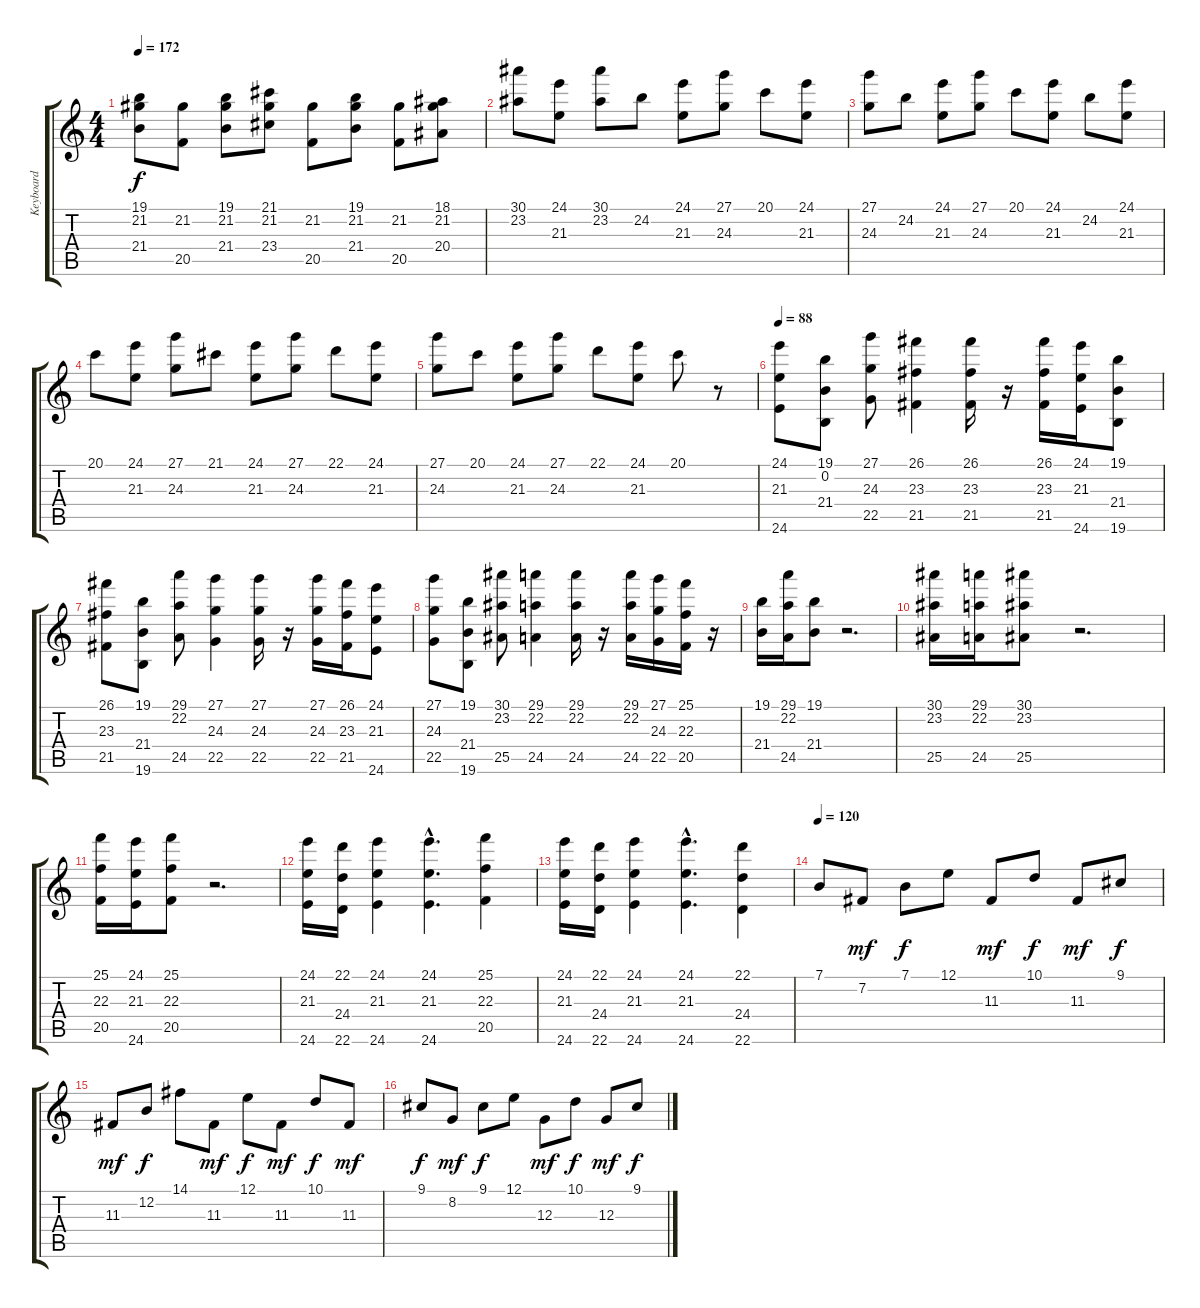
\track ("Keyboard" "Keyboard") {instrument stringensemble1}
\staff {score tabs}
\tuning (E4 B3 G3 D3 A2 E2) {hide}
\ts (4 4)
\tempo 172
\clef g2
\ks c
(19.1 21.2 21.4).8{dy f} (21.2 20.5).8 (19.1 21.2 21.4).8 (21.1 21.2 23.4).8 (21.2 20.5).8 (19.1 21.2 21.4).8 (21.2 20.5).8 (18.1 21.2 20.4).8 |
(30.1 23.2).8 (24.1 21.3).8 (30.1 23.2).8 24.2.8 (24.1 21.3).8 (27.1 24.3).8 20.1.8 (24.1 21.3).8 |
(27.1 24.3).8 24.2.8 (24.1 21.3).8 (27.1 24.3).8 20.1.8 (24.1 21.3).8 24.2.8 (24.1 21.3).8 |
20.1.8 (24.1 21.3).8 (27.1 24.3).8 21.1.8 (24.1 21.3).8 (27.1 24.3).8 22.1.8 (24.1 21.3).8 |
(27.1 24.3).8 20.1.8 (24.1 21.3).8 (27.1 24.3).8 22.1.8 (24.1 21.3).8 20.1.8 r.8 |
\tempo 88
(24.1 21.3 24.6).8{instrument stringensemble1} (19.1 0.2 21.4).8 (27.1 24.3 22.5).8 (26.1 23.3 21.5).4 (26.1 23.3 21.5).16 r.16 (26.1 23.3 21.5).16 (24.1 21.3 24.6).16 (19.1 21.4 19.6).8 |
(26.1 23.3 21.5).8 (19.1 21.4 19.6).8 (29.1 22.2 24.5).8 (27.1 24.3 22.5).4 (27.1 24.3 22.5).16 r.16 (27.1 24.3 22.5).16 (26.1 23.3 21.5).16 (24.1 21.3 24.6).8 |
(27.1 24.3 22.5).8 (19.1 21.4 19.6).8 (30.1 23.2 25.5).8 (29.1 22.2 24.5).4 (29.1 22.2 24.5).16 r.16 (29.1 22.2 24.5).16 (27.1 24.3 22.5).16 (25.1 22.3 20.5).16 r.16 |
(19.1 21.4).16 (29.1 22.2 24.5).16 (19.1 21.4).8 r.2{d} |
(30.1 23.2 25.5).16 (29.1 22.2 24.5).16 (30.1 23.2 25.5).8 r.2{d} |
(25.1 22.3 20.5).16 (24.1 21.3 24.6).16 (25.1 22.3 20.5).8 r.2{d} |
(24.1 21.3 24.6).16 (22.1 24.4 22.6).16 (24.1 21.3 24.6).4 (24.1{hac} 21.3{hac} 24.6{hac}).4{d} (25.1 22.3 20.5).4 |
(24.1 21.3 24.6).16 (22.1 24.4 22.6).16 (24.1 21.3 24.6).4 (24.1{hac} 21.3{hac} 24.6{hac}).4{d} (22.1 24.4 22.6).4 |
\tempo 120
7.1.8{instrument electricgrandpiano} 7.2.8{dy mf} 7.1.8{dy f} 12.1.8 11.3.8{dy mf} 10.1.8{dy f} 11.3.8{dy mf} 9.1.8{dy f} |
11.3.8{dy mf} 12.2.8{dy f} 14.1.8 11.3.8{dy mf} 12.1.8{dy f} 11.3.8{dy mf} 10.1.8{dy f} 11.3.8{dy mf} |
9.1.8{dy f} 8.2.8{dy mf} 9.1.8{dy f} 12.1.8 12.3.8{dy mf} 10.1.8{dy f} 12.3.8{dy mf} 9.1.8{dy f}
